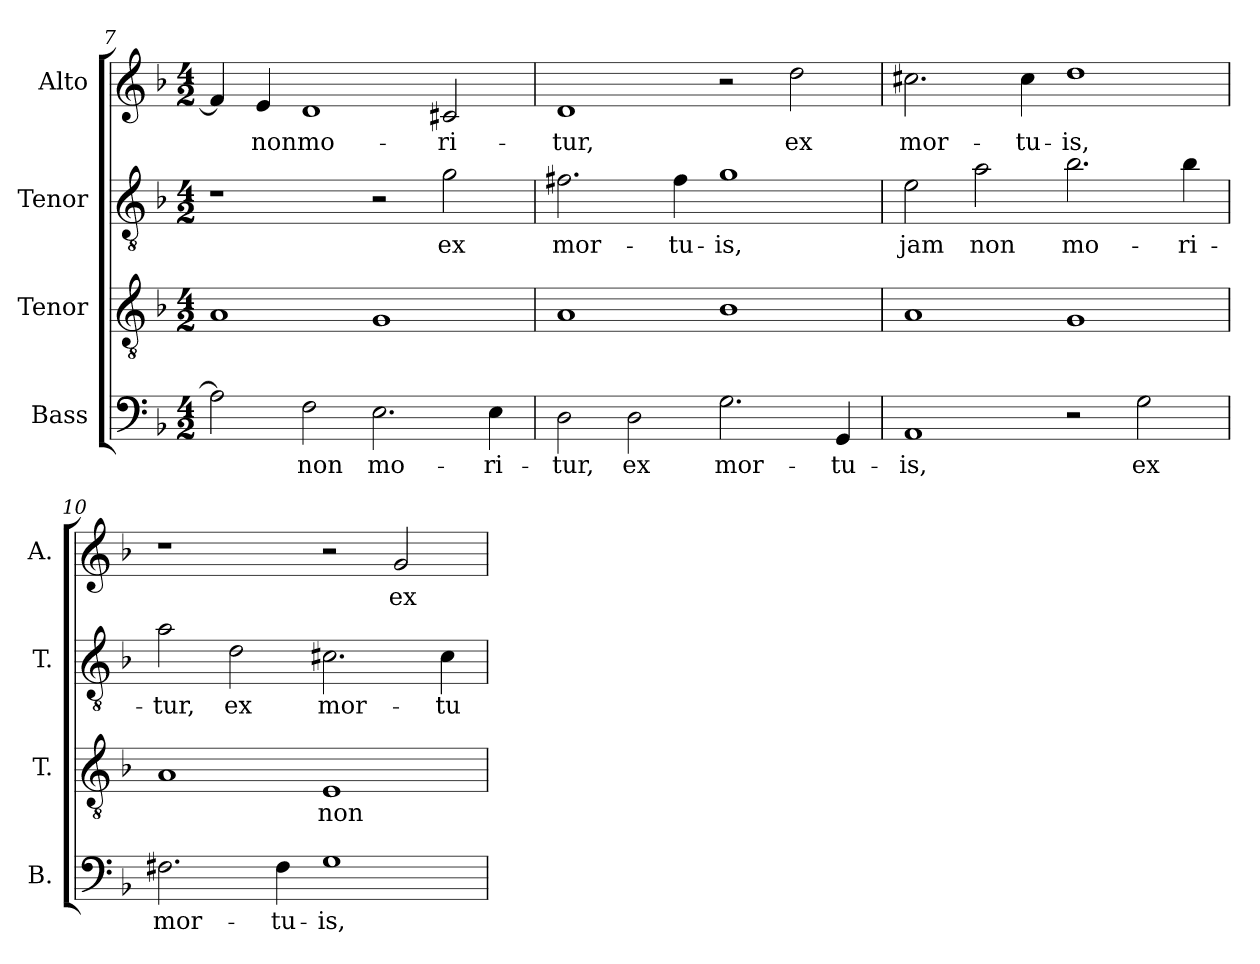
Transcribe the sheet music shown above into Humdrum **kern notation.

**kern	**text	**kern	**text	**kern	**text	**kern	**text
*part4	*part4	*part3	*part3	*part2	*part2	*part1	*part1
*staff4	*staff4	*staff3	*staff3	*staff2	*staff2	*staff1	*staff1
*I"Bass	*	*I"Tenor	*	*I"Tenor	*	*I"Alto	*
*I'B.	*	*I'T.	*	*I'T.	*	*I'A.	*
*clefF4	*	*clefGv2	*	*clefGv2	*	*clefG2	*
*	*	*ITrd7c12	*	*ITrd7c12	*	*	*
*k[b-]	*	*k[b-]	*	*k[b-]	*	*k[b-]	*
*F:	*	*F:	*	*F:	*	*F:	*
*M4/2	*	*M4/2	*	*M4/2	*	*M4/2	*
=7	=7	=7	=7	=7	=7	=7	=7
2Ai\]	.	1AAi	.	1r	.	4fi/]	.
!	!	!	!	!	!	!	!LO:LY:b:color=#000000
.	.	.	.	.	.	4ei/	non
!	!LO:LY:b:color=#000000	!	!	!	!	!	!
!	!	!	!	!	!	!	!LO:LY:b:color=#000000
2Fi\	non	.	.	.	.	1di	mo-
!	!LO:LY:b:color=#000000	!	!	!	!	!	!
2.Ei\	mo-	1GGi	.	2r	.	.	.
!	!	!	!	!	!LO:LY:b:color=#000000	!	!
!	!	!	!	!	!	!	!LO:LY:b:color=#000000
.	.	.	.	2Gi\	ex	2c#Xi/	-ri-
!	!LO:LY:b:color=#000000	!	!	!	!	!	!
4Ei\	-ri-	.	.	.	.	.	.
!!LO:LB:g=z
=8	=8	=8	=8	=8	=8	=8	=8
!	!LO:LY:b:color=#000000	!	!	!	!	!	!
!	!	!	!	!	!LO:LY:b:color=#000000	!	!
!	!	!	!	!	!	!	!LO:LY:b:color=#000000
2Di\	-tur,	1AAi	.	2.F#Xi\	mor-	1di	-tur,
!	!LO:LY:b:color=#000000	!	!	!	!	!	!
2Di\	ex	.	.	.	.	.	.
!	!	!	!	!	!LO:LY:b:color=#000000	!	!
.	.	.	.	4F#i\	-tu-	.	.
!	!LO:LY:b:color=#000000	!	!	!	!	!	!
!	!	!	!	!	!LO:LY:b:color=#000000	!	!
2.Gi\	mor-	1BB-i	.	1Gi	-is,	2r	.
!	!	!	!	!	!	!	!LO:LY:b:color=#000000
.	.	.	.	.	.	2ddi\	ex
!	!LO:LY:b:color=#000000	!	!	!	!	!	!
4GGi/	-tu-	.	.	.	.	.	.
=9	=9	=9	=9	=9	=9	=9	=9
!	!LO:LY:b:color=#000000	!	!	!	!	!	!
!	!	!	!	!	!LO:LY:b:color=#000000	!	!
!	!	!	!	!	!	!	!LO:LY:b:color=#000000
1AAi	-is,	1AAi	.	2Ei\	jam	2.cc#Xi\	mor-
!	!	!	!	!	!LO:LY:b:color=#000000	!	!
.	.	.	.	2Ai\	non	.	.
!	!	!	!	!	!	!	!LO:LY:b:color=#000000
.	.	.	.	.	.	4cc#i\	-tu-
!	!	!	!	!	!LO:LY:b:color=#000000	!	!
!	!	!	!	!	!	!	!LO:LY:b:color=#000000
2r	.	1GGi	.	2.B-i\	mo-	1ddi	-is,
!	!LO:LY:b:color=#000000	!	!	!	!	!	!
2Gi\	ex	.	.	.	.	.	.
!	!	!	!	!	!LO:LY:b:color=#000000	!	!
.	.	.	.	4B-i\	-ri-	.	.
=10	=10	=10	=10	=10	=10	=10	=10
!	!LO:LY:b:color=#000000	!	!	!	!	!	!
!	!	!	!	!	!LO:LY:b:color=#000000	!	!
2.F#Xi\	mor-	1AAi	.	2Ai\	-tur,	1r	.
!	!	!	!	!	!LO:LY:b:color=#000000	!	!
.	.	.	.	2Di\	ex	.	.
!	!LO:LY:b:color=#000000	!	!	!	!	!	!
4F#i\	-tu-	.	.	.	.	.	.
!	!LO:LY:b:color=#000000	!	!	!	!	!	!
!	!	!	!LO:LY:b:color=#000000	!	!	!	!
!	!	!	!	!	!LO:LY:b:color=#000000	!	!
1Gi	-is,	1EEi	non	2.C#Xi\	mor-	2r	.
!	!	!	!	!	!	!	!LO:LY:b:color=#000000
.	.	.	.	.	.	2gi/	ex
!	!	!	!	!	!LO:LY:b:color=#000000	!	!
.	.	.	.	4C#i\	-tu-	.	.
=	=	=	=	=	=	=	=
*-	*-	*-	*-	*-	*-	*-	*-
